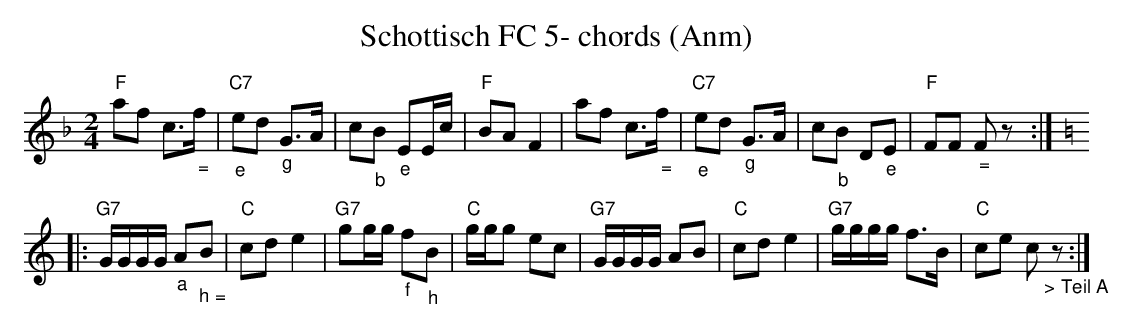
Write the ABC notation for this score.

X:1
T:Schottisch FC 5- chords (Anm)
M:2/4
L:1/16
K:Fmaj%%MIDI gchordon
"F"a2f2 c3"_ ="f | "C7""_e"e2d2 "_g"G3A | c2"_b"B2 "_e"E2Ec | "F"B2A2F4 | a2f2 c3"_ ="f | "C7""_e"e2d2 "_g"G3A | c2"_b"B2 D2"_e"E2 | "F"F2F2 "_ ="F2z2 :: [K:Cmaj]
"G7"GGGG "_a"A2"_ h ="B2 | "C"c2d2e4 | "G7"g2gg "_f"f2"_h"B2 | "C"ggg2 e2c2 | "G7"GGGG A2B2 | "C"c2d2e4 | "G7"gggg f3B | "C"c2e2 c2"_> Teil A"z2 :|
